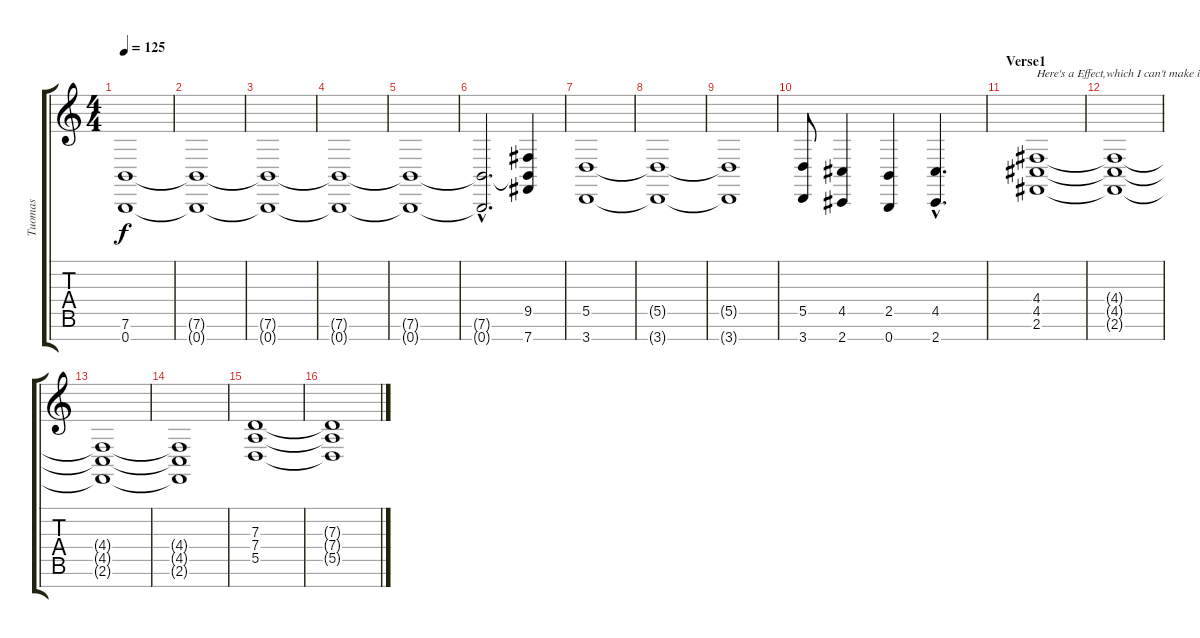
\track ("Tuomas" "Tuomas") {instrument synthstrings1}
\staff {score tabs}
\tuning (E4 B3 G3 D3 A2 E2 B1) {hide}
\ts (4 4)
\tempo 125
\clef g2
\ks c
(7.6 0.7).1{dy f instrument synthstrings1} |
(7.6{t} 0.7{t}).1 |
(7.6{t} 0.7{t}).1 |
(7.6{t} 0.7{t}).1 |
(7.6{t} 0.7{t}).1 |
(7.6{hac t} 0.7{hac t}).2{d} (9.5 7.6{t} 7.7).4 |
(5.5 3.7).1 |
(5.5{t} 3.7{t}).1 |
(5.5{t} 3.7{t}).1 |
(5.5 3.7).8 (4.5 2.7).4 (2.5 0.7).4 (4.5{hac} 2.7{hac}).4{d} |
\section ("" "Verse1")
(4.4 4.5 2.6).1{txt "Here's a Effect,which I can't make in Guitar Pro"} |
(4.4{t} 4.5{t} 2.6{t}).1 |
(4.4{t} 4.5{t} 2.6{t}).1 |
(4.4{t} 4.5{t} 2.6{t}).1 |
(7.3 7.4 5.5).1 |
(7.3{t} 7.4{t} 5.5{t}).1
